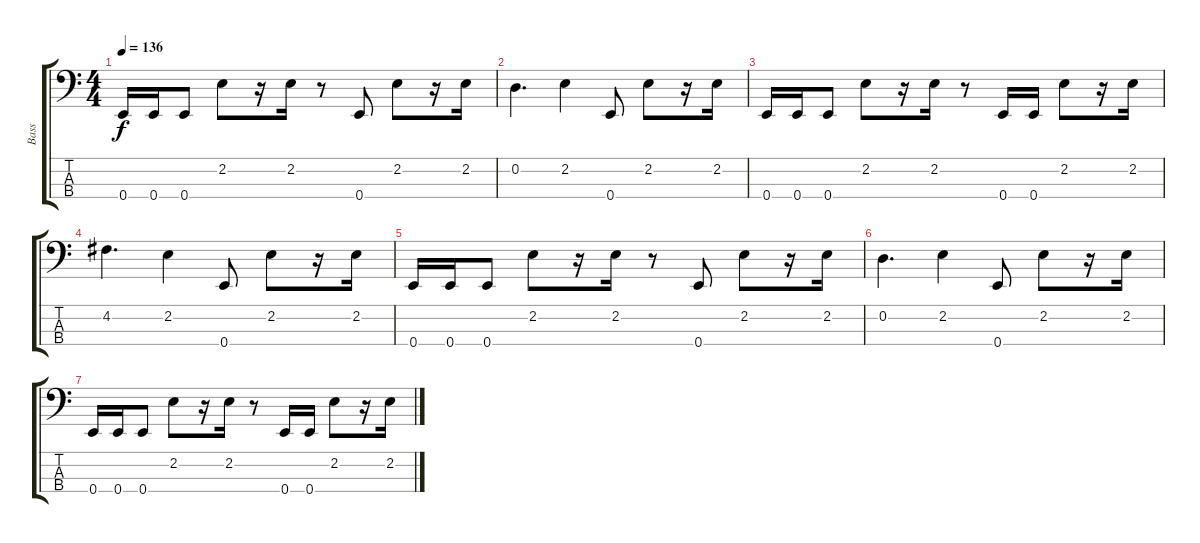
\track ("Bass" "Bass") {instrument electricbasspick}
\staff {score tabs}
\tuning (G2 D2 A1 E1) {hide}
\ts (4 4)
\tempo 136
\clef f4
\ks c
0.4.16{dy f} 0.4.16 0.4.8 2.2.8 r.16 2.2.16 r.8 0.4.8 2.2.8 r.16 2.2.16 |
0.2.4{d} 2.2.4 0.4.8 2.2.8 r.16 2.2.16 |
0.4.16{volume 2} 0.4.16{volume 12} 0.4.8{volume 12} 2.2.8{volume 11} r.16 2.2.16{volume 10} r.8 0.4.16{volume 10} 0.4.16{volume 10} 2.2.8{volume 9} r.16 2.2.16{volume 9} |
4.2.4{d volume 8} 2.2.4{volume 7} 0.4.8{volume 6} 2.2.8{volume 5} r.16 2.2.16{volume 5} |
0.4.16{volume 4} 0.4.16 0.4.8{volume 4} 2.2.8{volume 3} r.16 2.2.16{volume 2} r.8 0.4.8{volume 1} 2.2.8{volume 1} r.16 2.2.16{volume 0} |
0.2.4{d} 2.2.4{volume 0} 0.4.8 2.2.8 r.16 2.2.16 |
0.4.16 0.4.16 0.4.8 2.2.8 r.16 2.2.16 r.8 0.4.16 0.4.16 2.2.8 r.16 2.2.16
